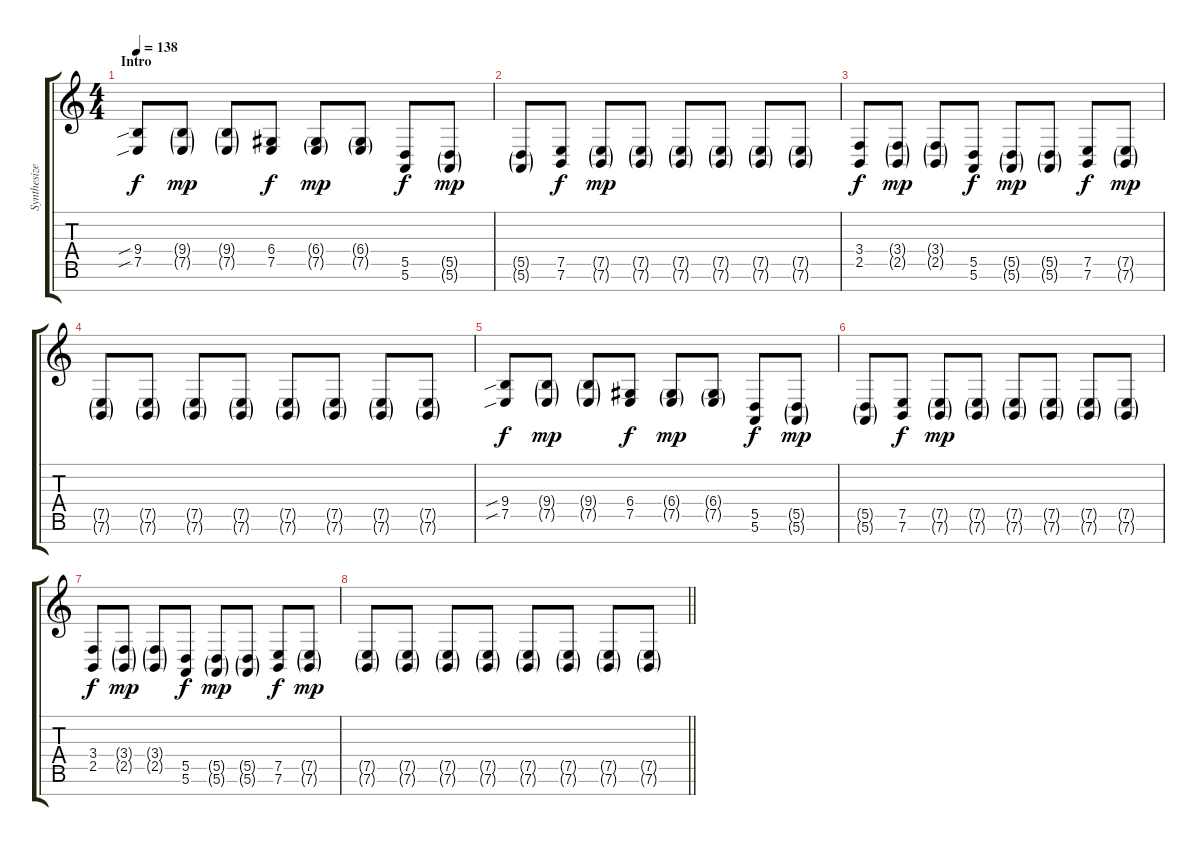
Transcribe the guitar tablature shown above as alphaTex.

\track ("Synthesizer" "Synthesize") {instrument stringensemble1}
\staff {score tabs}
\tuning (E4 B3 G3 D3 A2 E2 B1) {hide}
\ts (4 4)
\section ("" "Intro")
\tempo 138
\clef g2
\ks c
(9.4{sib} 7.5{sib}).8{dy f volume 13 instrument stringensemble1} (9.4{g} 7.5{g}).8{dy mp} (9.4{g} 7.5{g}).8 (6.4 7.5).8{dy f} (6.4{g} 7.5{g}).8{dy mp} (6.4{g} 7.5{g}).8 (5.5 5.6).8{dy f} (5.5{g} 5.6{g}).8{dy mp} |
(5.5{g} 5.6{g}).8 (7.5 7.6).8{dy f} (7.5{g} 7.6{g}).8{dy mp} (7.5{g} 7.6{g}).8 (7.5{g} 7.6{g}).8 (7.5{g} 7.6{g}).8 (7.5{g} 7.6{g}).8 (7.5{g} 7.6{g}).8 |
(3.4 2.5).8{dy f} (3.4{g} 2.5{g}).8{dy mp} (3.4{g} 2.5{g}).8 (5.5 5.6).8{dy f} (5.5{g} 5.6{g}).8{dy mp} (5.5{g} 5.6{g}).8 (7.5 7.6).8{dy f} (7.5{g} 7.6{g}).8{dy mp} |
(7.5{g} 7.6{g}).8 (7.5{g} 7.6{g}).8 (7.5{g} 7.6{g}).8 (7.5{g} 7.6{g}).8 (7.5{g} 7.6{g}).8 (7.5{g} 7.6{g}).8 (7.5{g} 7.6{g}).8 (7.5{g} 7.6{g}).8 |
(9.4{sib} 7.5{sib}).8{dy f} (9.4{g} 7.5{g}).8{dy mp} (9.4{g} 7.5{g}).8 (6.4 7.5).8{dy f} (6.4{g} 7.5{g}).8{dy mp} (6.4{g} 7.5{g}).8 (5.5 5.6).8{dy f} (5.5{g} 5.6{g}).8{dy mp} |
(5.5{g} 5.6{g}).8 (7.5 7.6).8{dy f} (7.5{g} 7.6{g}).8{dy mp} (7.5{g} 7.6{g}).8 (7.5{g} 7.6{g}).8 (7.5{g} 7.6{g}).8 (7.5{g} 7.6{g}).8 (7.5{g} 7.6{g}).8 |
(3.4 2.5).8{dy f} (3.4{g} 2.5{g}).8{dy mp} (3.4{g} 2.5{g}).8 (5.5 5.6).8{dy f} (5.5{g} 5.6{g}).8{dy mp} (5.5{g} 5.6{g}).8 (7.5 7.6).8{dy f} (7.5{g} 7.6{g}).8{dy mp} |
\barLineRight lightlight
(7.5{g} 7.6{g}).8 (7.5{g} 7.6{g}).8 (7.5{g} 7.6{g}).8 (7.5{g} 7.6{g}).8 (7.5{g} 7.6{g}).8 (7.5{g} 7.6{g}).8 (7.5{g} 7.6{g}).8 (7.5{g} 7.6{g}).8
